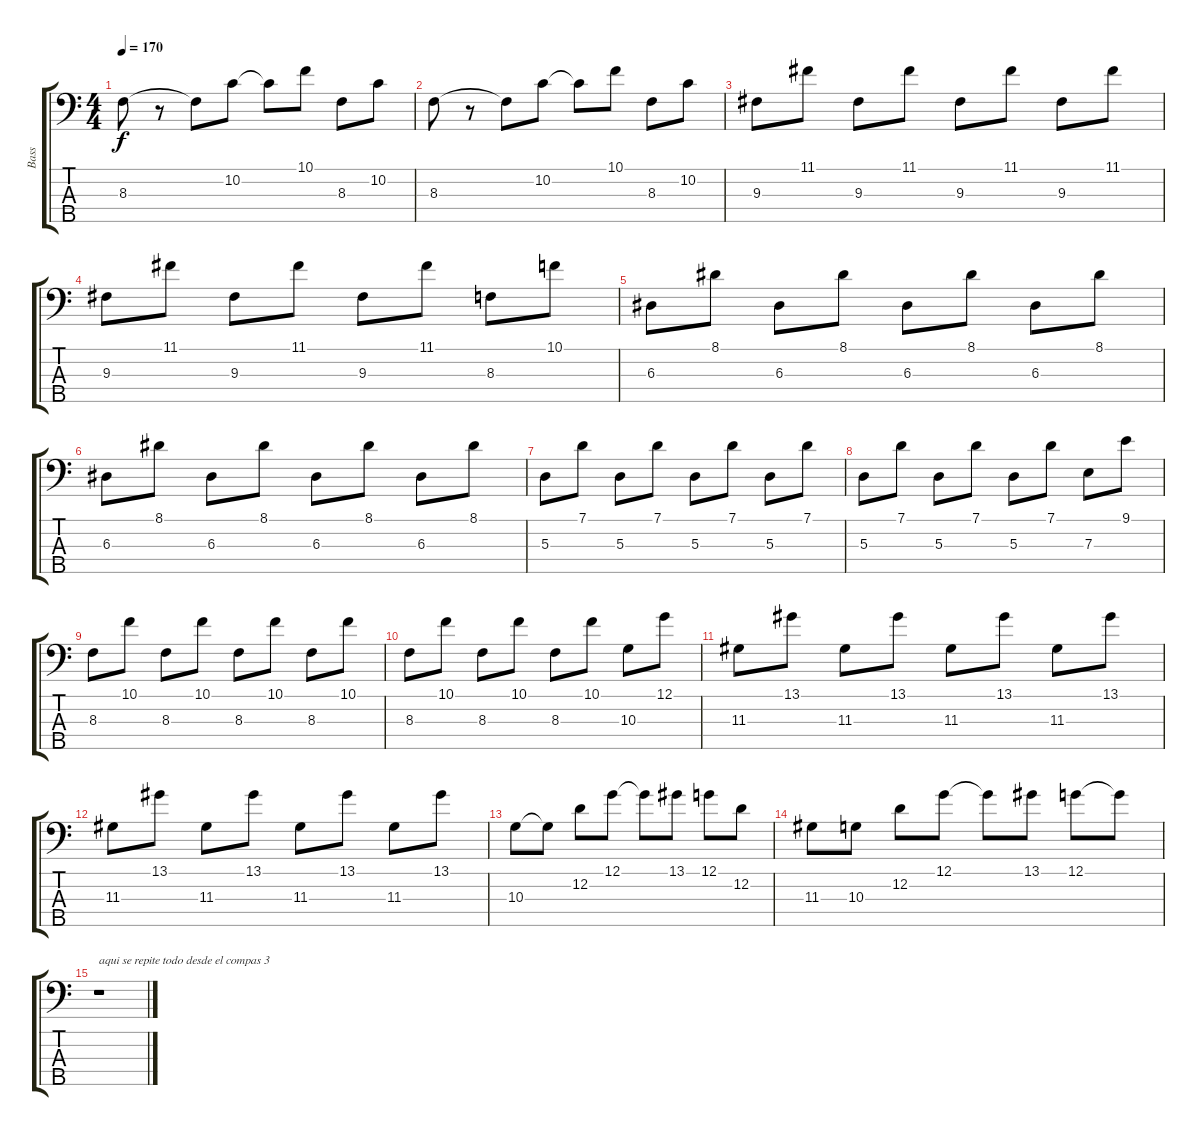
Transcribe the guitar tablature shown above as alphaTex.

\track ("Bass" "Bass") {instrument electricbassfinger}
\staff {score tabs}
\tuning (G2 D2 A1 E1 B0) {hide}
\ts (4 4)
\tempo 170
\clef f4
\ks c
8.3.8{dy f} r.8 8.3{t}.8 10.2.8 10.2{t}.8 10.1.8 8.3.8 10.2.8 |
8.3.8 r.8 8.3{t}.8 10.2.8 10.2{t}.8 10.1.8 8.3.8 10.2.8 |
9.3.8 11.1.8 9.3.8 11.1.8 9.3.8 11.1.8 9.3.8 11.1.8 |
9.3.8 11.1.8 9.3.8 11.1.8 9.3.8 11.1.8 8.3.8 10.1.8 |
6.3.8 8.1.8 6.3.8 8.1.8 6.3.8 8.1.8 6.3.8 8.1.8 |
6.3.8 8.1.8 6.3.8 8.1.8 6.3.8 8.1.8 6.3.8 8.1.8 |
5.3.8 7.1.8 5.3.8 7.1.8 5.3.8 7.1.8 5.3.8 7.1.8 |
5.3.8 7.1.8 5.3.8 7.1.8 5.3.8 7.1.8 7.3.8 9.1.8 |
8.3.8 10.1.8 8.3.8 10.1.8 8.3.8 10.1.8 8.3.8 10.1.8 |
8.3.8 10.1.8 8.3.8 10.1.8 8.3.8 10.1.8 10.3.8 12.1.8 |
11.3.8 13.1.8 11.3.8 13.1.8 11.3.8 13.1.8 11.3.8 13.1.8 |
11.3.8 13.1.8 11.3.8 13.1.8 11.3.8 13.1.8 11.3.8 13.1.8 |
10.3.8 10.3{t}.8 12.2.8 12.1.8 12.1{t}.8 13.1.8 12.1.8 12.2.8 |
11.3.8 10.3.8 12.2.8 12.1.8 12.1{t}.8 13.1.8 12.1.8 12.1{t}.8 |
r.1{txt "aqui se repite todo desde el compas 3"}
